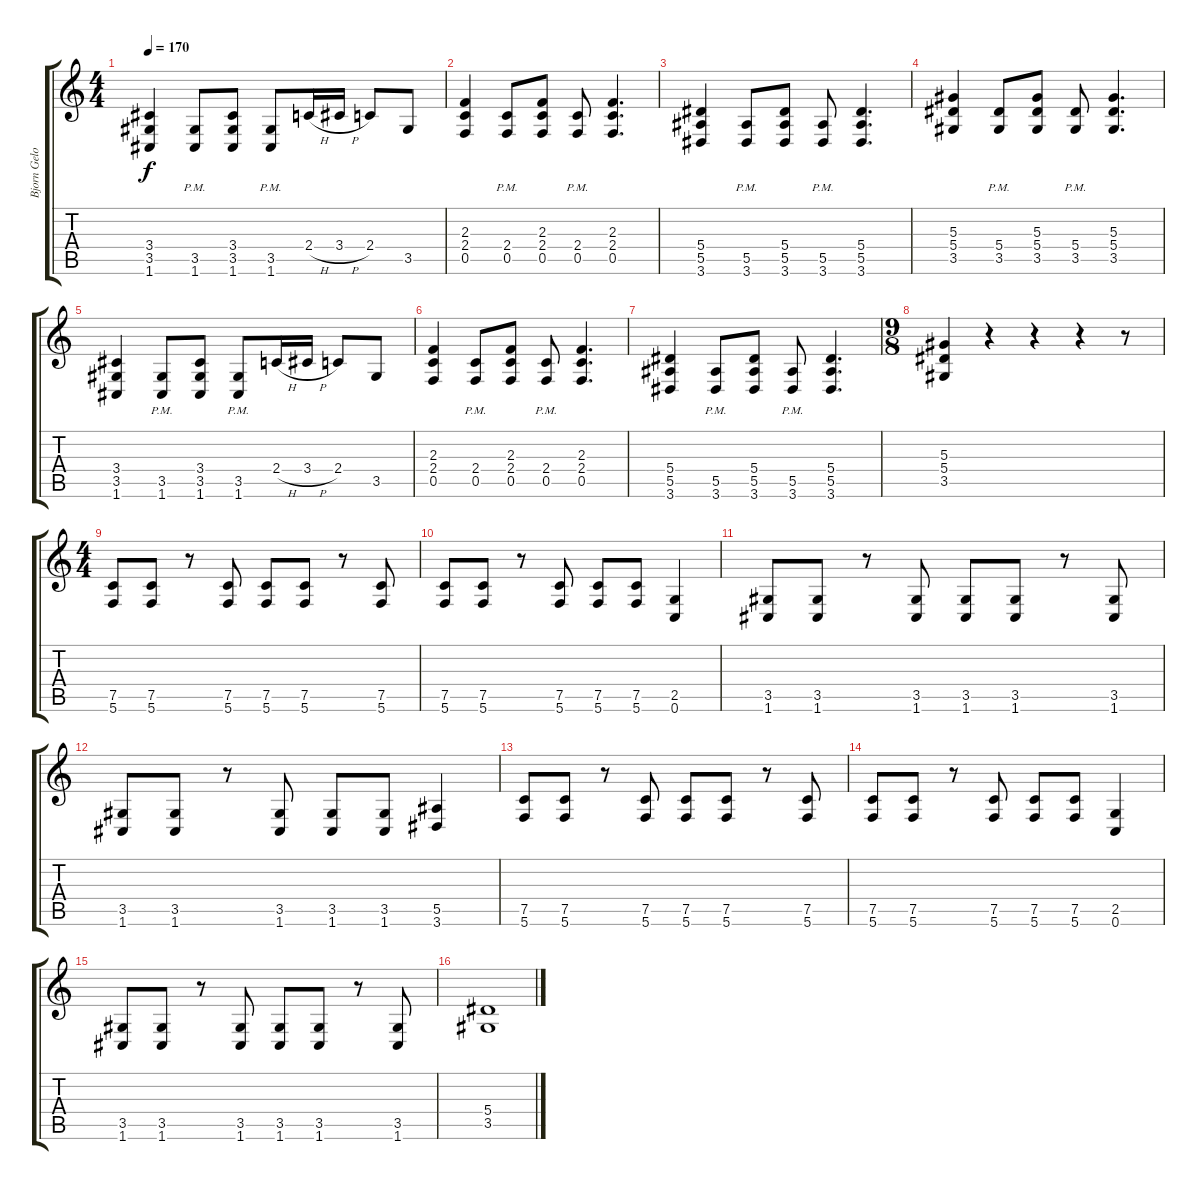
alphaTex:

\track ("Bjorn Gelotte" "Bjorn Gelo") {instrument distortionguitar}
\staff {score tabs}
\tuning (C4 G3 Eb3 Bb2 F2 C2) {hide}
\ts (4 4)
\tempo 170
\clef g2
\ks c
(3.4 3.5 1.6).4{dy f} (3.5{pm} 1.6{pm}).8 (3.4 3.5 1.6).8 (3.5{pm} 1.6{pm}).8 2.4{h}.16 3.4{h}.16 2.4.8 3.5.8 |
(2.3 2.4 0.5).4 (2.4{pm} 0.5{pm}).8 (2.3 2.4 0.5).8 (2.4{pm} 0.5{pm}).8 (2.3 2.4 0.5).4{d} |
(5.4 5.5 3.6).4 (5.5{pm} 3.6{pm}).8 (5.4 5.5 3.6).8 (5.5{pm} 3.6{pm}).8 (5.4 5.5 3.6).4{d} |
(5.3 5.4 3.5).4 (5.4{pm} 3.5{pm}).8 (5.3 5.4 3.5).8 (5.4{pm} 3.5{pm}).8 (5.3 5.4 3.5).4{d} |
(3.4 3.5 1.6).4 (3.5{pm} 1.6{pm}).8 (3.4 3.5 1.6).8 (3.5{pm} 1.6{pm}).8 2.4{h}.16 3.4{h}.16 2.4.8 3.5.8 |
(2.3 2.4 0.5).4 (2.4{pm} 0.5{pm}).8 (2.3 2.4 0.5).8 (2.4{pm} 0.5{pm}).8 (2.3 2.4 0.5).4{d} |
(5.4 5.5 3.6).4 (5.5{pm} 3.6{pm}).8 (5.4 5.5 3.6).8 (5.5{pm} 3.6{pm}).8 (5.4 5.5 3.6).4{d} |
\ts (9 8)
(5.3 5.4 3.5).4 r.4 r.4 r.4 r.8 |
\ts (4 4)
(7.5 5.6).8 (7.5 5.6).8 r.8 (7.5 5.6).8 (7.5 5.6).8 (7.5 5.6).8 r.8 (7.5 5.6).8 |
(7.5 5.6).8 (7.5 5.6).8 r.8 (7.5 5.6).8 (7.5 5.6).8 (7.5 5.6).8 (2.5 0.6).4 |
(3.5 1.6).8 (3.5 1.6).8 r.8 (3.5 1.6).8 (3.5 1.6).8 (3.5 1.6).8 r.8 (3.5 1.6).8 |
(3.5 1.6).8 (3.5 1.6).8 r.8 (3.5 1.6).8 (3.5 1.6).8 (3.5 1.6).8 (5.5 3.6).4 |
(7.5 5.6).8 (7.5 5.6).8 r.8 (7.5 5.6).8 (7.5 5.6).8 (7.5 5.6).8 r.8 (7.5 5.6).8 |
(7.5 5.6).8 (7.5 5.6).8 r.8 (7.5 5.6).8 (7.5 5.6).8 (7.5 5.6).8 (2.5 0.6).4 |
(3.5 1.6).8 (3.5 1.6).8 r.8 (3.5 1.6).8 (3.5 1.6).8 (3.5 1.6).8 r.8 (3.5 1.6).8 |
(5.4 3.5).1
